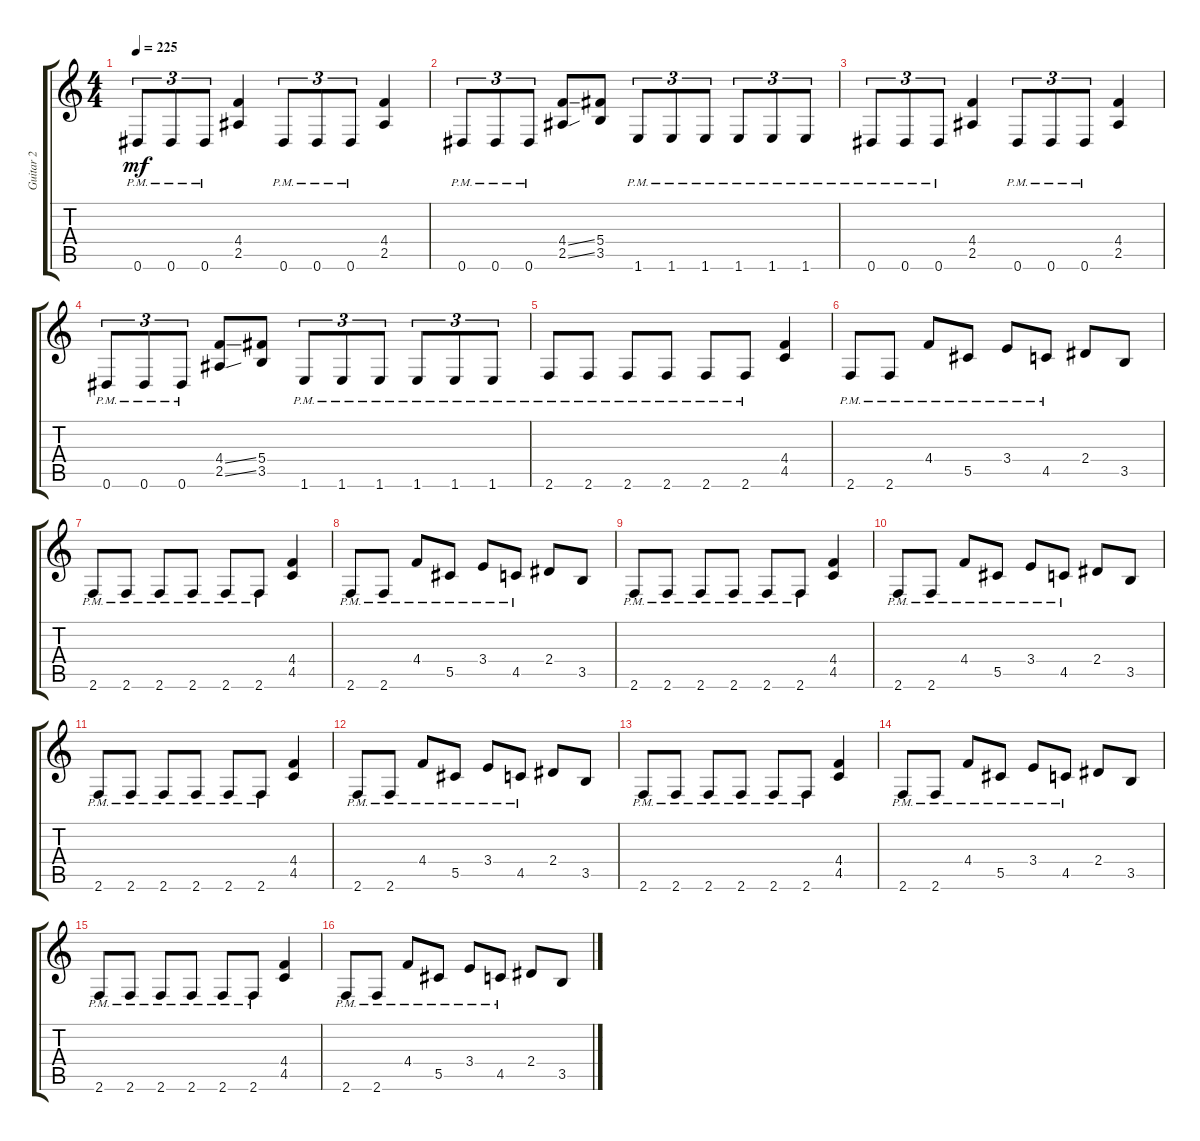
\track ("Guitar 2" "Guitar 2") {instrument distortionguitar}
\staff {score tabs}
\tuning (Eb4 Bb3 Gb3 Db3 Ab2 Eb2) {hide}
\ts (4 4)
\tempo 225
\clef g2
\ks c
0.6{pm}.8{tu (3 2) dy mf} 0.6{pm}.8{tu (3 2)} 0.6{pm}.8{tu (3 2)} (4.4 2.5).4 0.6{pm}.8{tu (3 2)} 0.6{pm}.8{tu (3 2)} 0.6{pm}.8{tu (3 2)} (4.4 2.5).4 |
0.6{pm}.8{tu (3 2)} 0.6{pm}.8{tu (3 2)} 0.6{pm}.8{tu (3 2)} (4.4{ss} 2.5{ss}).8 (5.4 3.5).8 1.6{pm}.8{tu (3 2)} 1.6{pm}.8{tu (3 2)} 1.6{pm}.8{tu (3 2)} 1.6{pm}.8{tu (3 2)} 1.6{pm}.8{tu (3 2)} 1.6{pm}.8{tu (3 2)} |
0.6{pm}.8{tu (3 2)} 0.6{pm}.8{tu (3 2)} 0.6{pm}.8{tu (3 2)} (4.4 2.5).4 0.6{pm}.8{tu (3 2)} 0.6{pm}.8{tu (3 2)} 0.6{pm}.8{tu (3 2)} (4.4 2.5).4 |
0.6{pm}.8{tu (3 2)} 0.6{pm}.8{tu (3 2)} 0.6{pm}.8{tu (3 2)} (4.4{ss} 2.5{ss}).8 (5.4 3.5).8 1.6{pm}.8{tu (3 2)} 1.6{pm}.8{tu (3 2)} 1.6{pm}.8{tu (3 2)} 1.6{pm}.8{tu (3 2)} 1.6{pm}.8{tu (3 2)} 1.6{pm}.8{tu (3 2)} |
2.6{pm}.8 2.6{pm}.8 2.6{pm}.8 2.6{pm}.8 2.6{pm}.8 2.6{pm}.8 (4.4 4.5).4 |
2.6{pm}.8 2.6{pm}.8 4.4{pm}.8 5.5{pm}.8 3.4{pm}.8 4.5{pm}.8 2.4.8 3.5.8 |
2.6{pm}.8 2.6{pm}.8 2.6{pm}.8 2.6{pm}.8 2.6{pm}.8 2.6{pm}.8 (4.4 4.5).4 |
2.6{pm}.8 2.6{pm}.8 4.4{pm}.8 5.5{pm}.8 3.4{pm}.8 4.5{pm}.8 2.4.8 3.5.8 |
2.6{pm}.8 2.6{pm}.8 2.6{pm}.8 2.6{pm}.8 2.6{pm}.8 2.6{pm}.8 (4.4 4.5).4 |
2.6{pm}.8 2.6{pm}.8 4.4{pm}.8 5.5{pm}.8 3.4{pm}.8 4.5{pm}.8 2.4.8 3.5.8 |
2.6{pm}.8 2.6{pm}.8 2.6{pm}.8 2.6{pm}.8 2.6{pm}.8 2.6{pm}.8 (4.4 4.5).4 |
2.6{pm}.8 2.6{pm}.8 4.4{pm}.8 5.5{pm}.8 3.4{pm}.8 4.5{pm}.8 2.4.8 3.5.8 |
2.6{pm}.8 2.6{pm}.8 2.6{pm}.8 2.6{pm}.8 2.6{pm}.8 2.6{pm}.8 (4.4 4.5).4 |
2.6{pm}.8 2.6{pm}.8 4.4{pm}.8 5.5{pm}.8 3.4{pm}.8 4.5{pm}.8 2.4.8 3.5.8 |
2.6{pm}.8 2.6{pm}.8 2.6{pm}.8 2.6{pm}.8 2.6{pm}.8 2.6{pm}.8 (4.4 4.5).4 |
2.6{pm}.8 2.6{pm}.8 4.4{pm}.8 5.5{pm}.8 3.4{pm}.8 4.5{pm}.8 2.4.8 3.5.8
